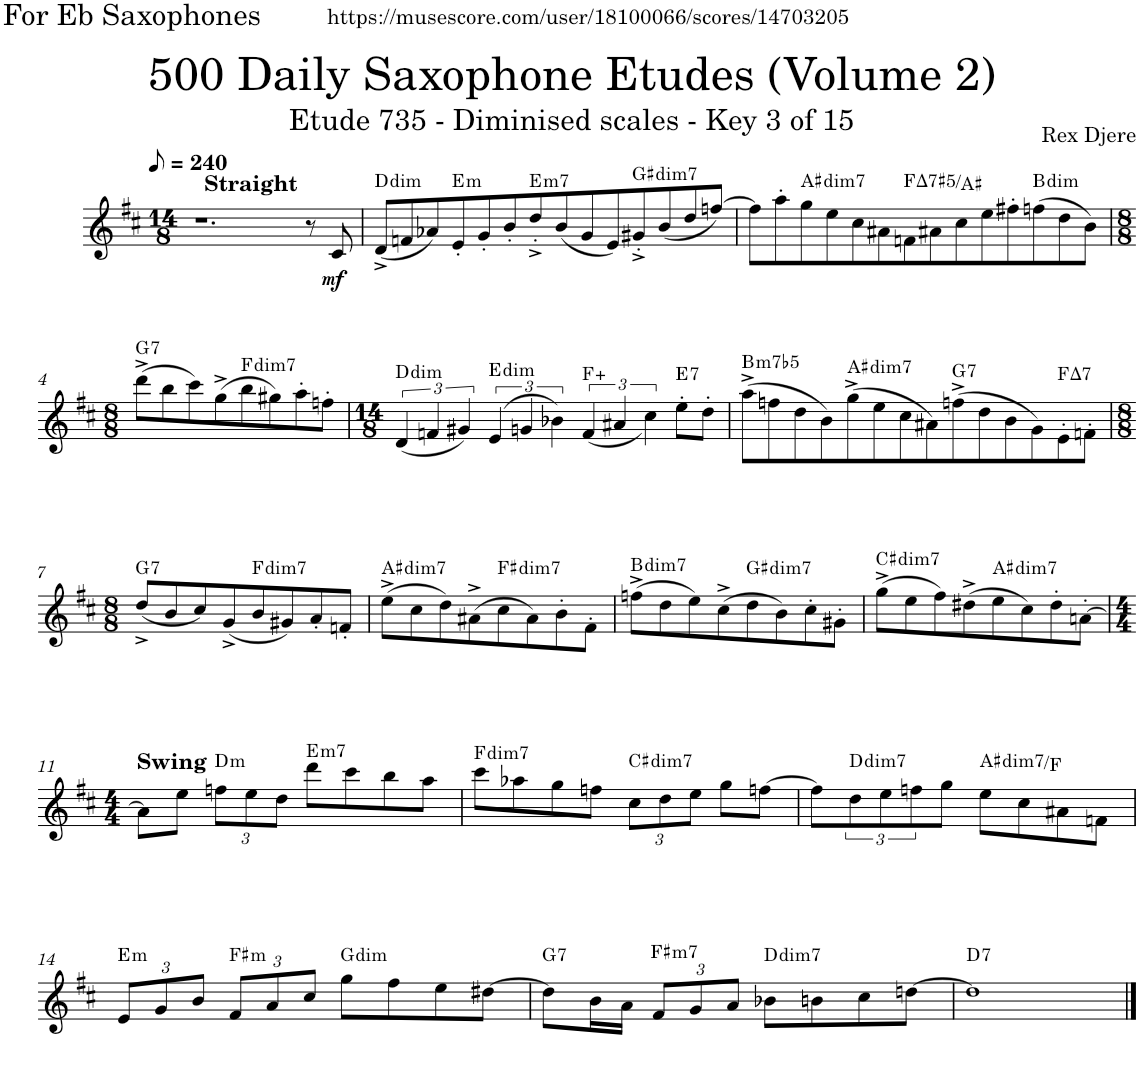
**kern	**dynam	**harte
*part1	*part1	*part1
*staff1	*staff1	*
*I"Alto Saxophone	*	*
*I'A. Sax.	*	*
*clefG2	*	*
*Trd5c9	*	*
*k[f#c#]	*	*
*M14/8	*	*
*MM120	*	*
=1	=1	=1
*^	*	*
1.r	1ryy	.	.
!	!LO:TX:a:B:t=Straight	!	!
.	2.ryy	.	.
8r	.	.	.
!	!	!LO:DY:b	!
8c#/	.	mf	.
=2	=2	=2	=2
!	!	!	!LO:H:kt=dim
*v	*v	*	*
(8d^/L	.	D:dim
8fn/	.	.
8a-X/)	.	.
!	!	!LO:H:kt=m
8e'/	.	E:min
8g'/	.	.
8b'/	.	.
!	!	!LO:H:kt=m7
8dd'^/	.	E:min7
(8b/	.	.
8g/	.	.
8e/)	.	.
!	!	!LO:H:kt=dim7
8g#X'^/	.	G#:dim7
(8b/	.	.
8dd/	.	.
[8ffn/J)	.	.
=3	=3	=3
8ff\L]	.	.
8aa'\	.	.
!	!	!LO:H:kt=dim7
8gg\	.	A#:dim7
8ee\	.	.
8cc#\	.	.
8a#X\	.	.
!	!	!LO:H:kt=7
8fn\	.	F:(3,#5,7)/#3
8a#X\	.	.
8cc#\	.	.
8ee\	.	.
8ff#X'\	.	.
!	!	!LO:H:kt=dim
(8ffn\	.	B:dim
8dd\	.	.
8b\J)	.	.
!!LO:LB:g=z
=4	=4	=4
*M8/8	*	*
!	!	!LO:H:kt=7
(8ddd^\L	.	G:7
8bb\	.	.
8ccc#\)	.	.
(8gg^\	.	.
!	!	!LO:H:kt=dim7
8bb\	.	F:dim7
8gg#X\)	.	.
8aa'\	.	.
8ffn'\J	.	.
=5	=5	=5
*M14/8	*	*
!	!	!LO:H:kt=dim
(6d/	.	D:dim
6fn/	.	.
6g#X/)	.	.
!	!	!LO:H:kt=dim
(6e/	.	E:dim
6gn/	.	.
6b-X\)	.	.
(<6f/	.	F:aug
6a#X/	.	.
6cc#\)	.	.
!	!	!LO:H:kt=7
8ee'\L	.	E:7
8dd'\J	.	.
=6	=6	=6
!	!	!LO:H:kt=m7b5
(8aa^\L	.	B:hdim7
8ffn\	.	.
8dd\	.	.
8b\)	.	.
!	!	!LO:H:kt=dim7
(8gg^\	.	A#:dim7
8ee\	.	.
8cc#\	.	.
8a#X\)	.	.
!	!	!LO:H:kt=7
(8ffn^\	.	G:7
8dd\	.	.
8b\	.	.
8g\)	.	.
!	!	!LO:H:kt=7
8e'\	.	F:maj7
8fn'\J	.	.
!!LO:LB:g=z
=7	=7	=7
*M8/8	*	*
!	!	!LO:H:kt=7
(8dd^/L	.	G:7
8b/	.	.
8cc#/)	.	.
(8g^/	.	.
!	!	!LO:H:kt=dim7
8b/	.	F:dim7
8g#X/)	.	.
8a'/	.	.
8fn'/J	.	.
=8	=8	=8
!	!	!LO:H:kt=dim7
(8ee^\L	.	A#:dim7
8cc#\	.	.
8dd\)	.	.
(8a#X^\	.	.
!	!	!LO:H:kt=dim7
8cc#\	.	F#:dim7
8a#\)	.	.
8b'\	.	.
8f#'\J	.	.
=9	=9	=9
!	!	!LO:H:kt=dim7
(8ffn^\L	.	B:dim7
8dd\	.	.
8ee\)	.	.
(8cc#^\	.	.
!	!	!LO:H:kt=dim7
8dd\	.	G#:dim7
8b\)	.	.
8cc#'\	.	.
8g#X'\J	.	.
=10	=10	=10
!	!	!LO:H:kt=dim7
(8gg^\L	.	C#:dim7
8ee\	.	.
8ff#\)	.	.
(8dd#X^\	.	.
!	!	!LO:H:kt=dim7
8ee\	.	A#:dim7
8cc#\)	.	.
8dd#'\	.	.
[8an'\J	.	.
!!LO:LB:g=z
=11	=11	=11
*M4/4	*	*
!LO:TX:a:B:t=Swing	!	!
8a\L]	.	.
8ee\J	.	.
*Xbrackettup	*	*
!	!	!LO:H:kt=m
12ffn\L	.	D:min
12ee\	.	.
12dd\J	.	.
!	!	!LO:H:kt=m7
8ddd\L	.	E:min7
8ccc#\	.	.
8bb\	.	.
8aa\J	.	.
=12	=12	=12
!	!	!LO:H:kt=dim7
8ccc#\L	.	F:dim7
8aa-X\	.	.
8gg\	.	.
8ffn\J	.	.
!	!	!LO:H:kt=dim7
12cc#\L	.	C#:dim7
12dd\	.	.
12ee\J	.	.
8gg\L	.	.
[8ffn\J	.	.
=13	=13	=13
8ff\L]	.	.
*brackettup	*	*
!	!	!LO:H:kt=dim7
12dd\	.	D:dim7
12ee\	.	.
12ffn\	.	.
8gg\J	.	.
!	!	!LO:H:kt=dim7
8ee\L	.	A#:dim7/bb6
8cc#\	.	.
8a#X\	.	.
8fn\J	.	.
!!LO:LB:g=z
=14	=14	=14
*Xbrackettup	*	*
!	!	!LO:H:kt=m
12e/L	.	E:min
12g/	.	.
12b/J	.	.
!	!	!LO:H:kt=m
12f#/L	.	F#:min
12a/	.	.
12cc#/J	.	.
!	!	!LO:H:kt=dim
8gg\L	.	G:dim
8ff#\	.	.
8ee\	.	.
[8dd#X\J	.	.
=15	=15	=15
!	!	!LO:H:kt=7
8dd#\L]	.	G:7
16b\L	.	.
16a\JJ	.	.
!	!	!LO:H:kt=m7
12f#/L	.	F#:min7
12g/	.	.
12a/J	.	.
!	!	!LO:H:kt=dim7
8b-X\L	.	D:dim7
8bn\	.	.
8cc#\	.	.
[8ddn\J	.	.
=16	=16	=16
!	!	!LO:H:kt=7
1dd]	.	D:7
==	==	==
*-	*-	*-
